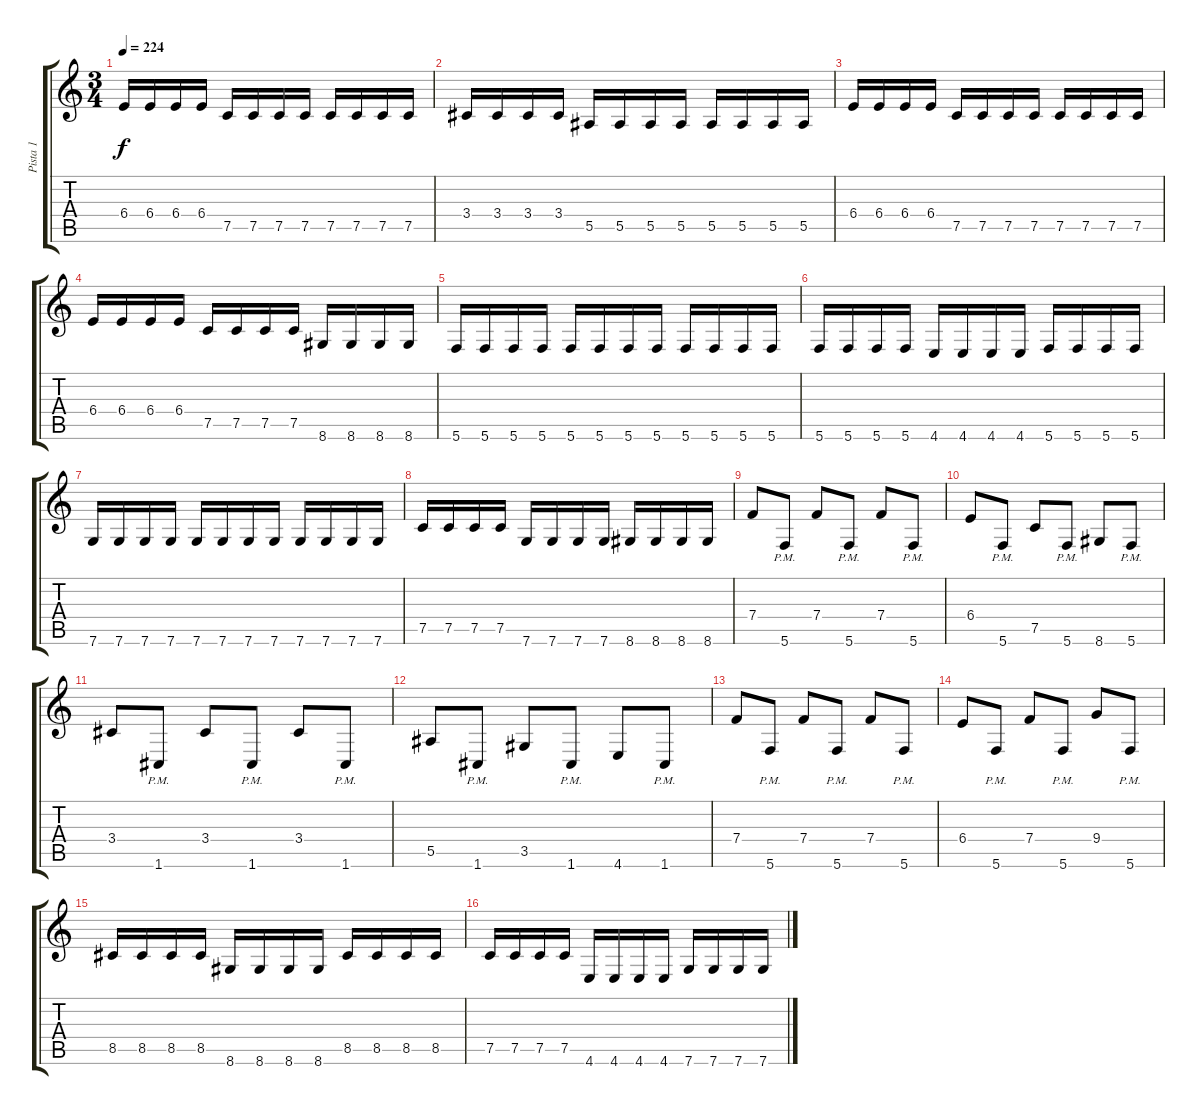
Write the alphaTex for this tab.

\track ("Pista 1" "Pista 1") {instrument distortionguitar}
\staff {score tabs}
\tuning (C4 G3 Eb3 Bb2 F2 C2) {hide}
\ts (3 4)
\tempo 224
\clef g2
\ks c
6.4.16{dy f} 6.4.16 6.4.16 6.4.16 7.5.16 7.5.16 7.5.16 7.5.16 7.5.16 7.5.16 7.5.16 7.5.16 |
3.4.16 3.4.16 3.4.16 3.4.16 5.5.16 5.5.16 5.5.16 5.5.16 5.5.16 5.5.16 5.5.16 5.5.16 |
6.4.16 6.4.16 6.4.16 6.4.16 7.5.16 7.5.16 7.5.16 7.5.16 7.5.16 7.5.16 7.5.16 7.5.16 |
6.4.16 6.4.16 6.4.16 6.4.16 7.5.16 7.5.16 7.5.16 7.5.16 8.6.16 8.6.16 8.6.16 8.6.16 |
5.6.16 5.6.16 5.6.16 5.6.16 5.6.16 5.6.16 5.6.16 5.6.16 5.6.16 5.6.16 5.6.16 5.6.16 |
5.6.16 5.6.16 5.6.16 5.6.16 4.6.16 4.6.16 4.6.16 4.6.16 5.6.16 5.6.16 5.6.16 5.6.16 |
7.6.16 7.6.16 7.6.16 7.6.16 7.6.16 7.6.16 7.6.16 7.6.16 7.6.16 7.6.16 7.6.16 7.6.16 |
7.5.16 7.5.16 7.5.16 7.5.16 7.6.16 7.6.16 7.6.16 7.6.16 8.6.16 8.6.16 8.6.16 8.6.16 |
7.4.8 5.6{pm}.8 7.4.8 5.6{pm}.8 7.4.8 5.6{pm}.8 |
6.4.8 5.6{pm}.8 7.5.8 5.6{pm}.8 8.6.8 5.6{pm}.8 |
3.4.8 1.6{pm}.8 3.4.8 1.6{pm}.8 3.4.8 1.6{pm}.8 |
5.5.8 1.6{pm}.8 3.5.8 1.6{pm}.8 4.6.8 1.6{pm}.8 |
7.4.8 5.6{pm}.8 7.4.8 5.6{pm}.8 7.4.8 5.6{pm}.8 |
6.4.8 5.6{pm}.8 7.4.8 5.6{pm}.8 9.4.8 5.6{pm}.8 |
8.5.16 8.5.16 8.5.16 8.5.16 8.6.16 8.6.16 8.6.16 8.6.16 8.5.16 8.5.16 8.5.16 8.5.16 |
7.5.16 7.5.16 7.5.16 7.5.16 4.6.16 4.6.16 4.6.16 4.6.16 7.6.16 7.6.16 7.6.16 7.6.16
